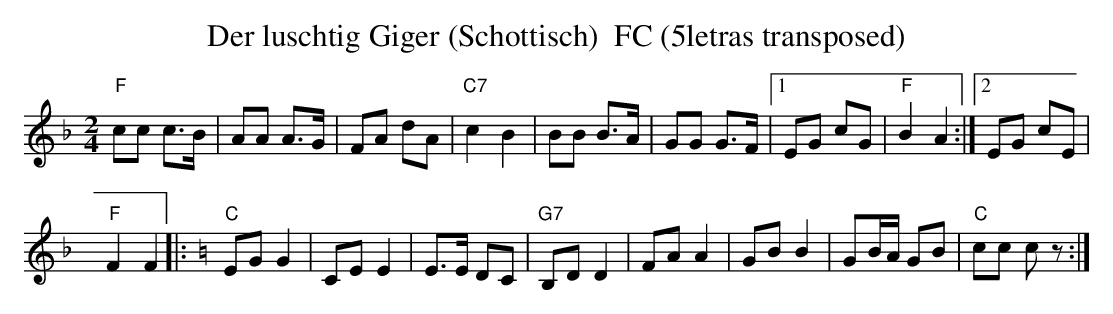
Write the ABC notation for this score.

X:1
T:Der luschtig Giger (Schottisch)  FC (5letras transposed)
M:2/4
L:1/8
K:F transpose=3 %%MIDI gchordon
"F"cc c>B | AA A>G | FA dA | "C7"c2B2 | BB B>A | GG G>F |1 EG cG | "F"B2A2 :|2 EG cE |
"F"F2F2 |: [K:C] "C"EGG2 | CEE2 | E>E DC | "G7"B,DD2 | FAA2 | GBB2 | GB/2A/2 GB | "C"cc cz :|
